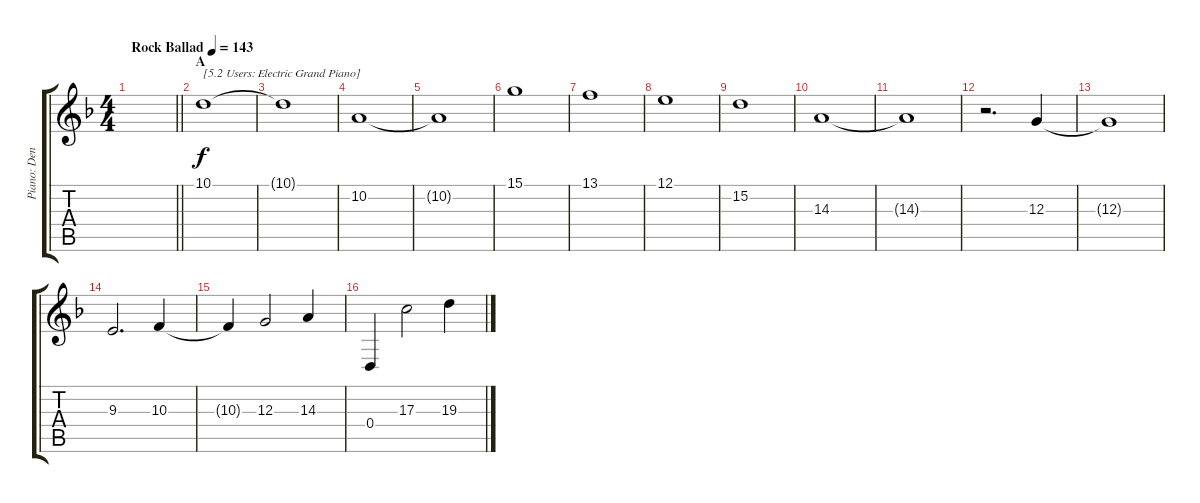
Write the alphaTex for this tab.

\track ("Piano: Denis" "Piano: Den") {instrument electricgrandpiano}
\staff {score tabs}
\tuning (E4 B3 G3 D3 A2 E2) {hide}
\ts (4 4)
\tempo (143 "Rock Ballad")
\clef g2
\barLineRight lightlight
\ks f
|
\section ("" "A")
10.1.1{txt "[5.2 Users: Electric Grand Piano]"} |
10.1{t}.1 |
10.2.1 |
10.2{t}.1 |
15.1.1 |
13.1.1 |
12.1.1 |
15.2.1 |
14.3.1 |
14.3{t}.1 |
r.2{d} 12.3.4 |
12.3{t}.1 |
9.3.2{d} 10.3.4 |
10.3{t}.4 12.3.2 14.3.4 |
0.4.4 17.3.2 19.3.4
